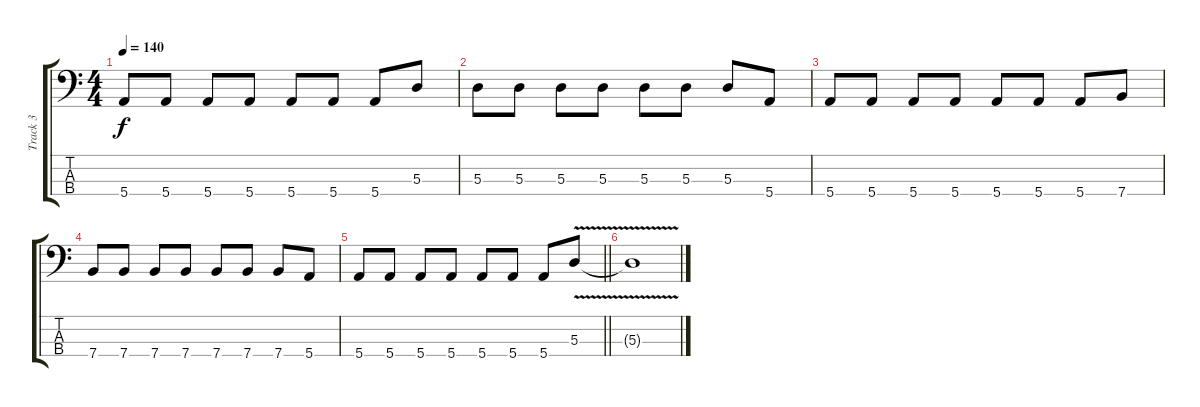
\track ("Track 3" "Track 3") {instrument electricbassfinger}
\staff {score tabs}
\tuning (G2 D2 A1 E1) {hide}
\ts (4 4)
\tempo 140
\clef f4
\ks c
5.4.8{dy f} 5.4.8 5.4.8 5.4.8 5.4.8 5.4.8 5.4.8 5.3.8 |
5.3.8 5.3.8 5.3.8 5.3.8 5.3.8 5.3.8 5.3.8 5.4.8 |
5.4.8 5.4.8 5.4.8 5.4.8 5.4.8 5.4.8 5.4.8 7.4.8 |
7.4.8 7.4.8 7.4.8 7.4.8 7.4.8 7.4.8 7.4.8 5.4.8 |
\barLineRight lightlight
5.4.8 5.4.8 5.4.8 5.4.8 5.4.8 5.4.8 5.4.8 5.3{v}.8 |
5.3{t}.1
